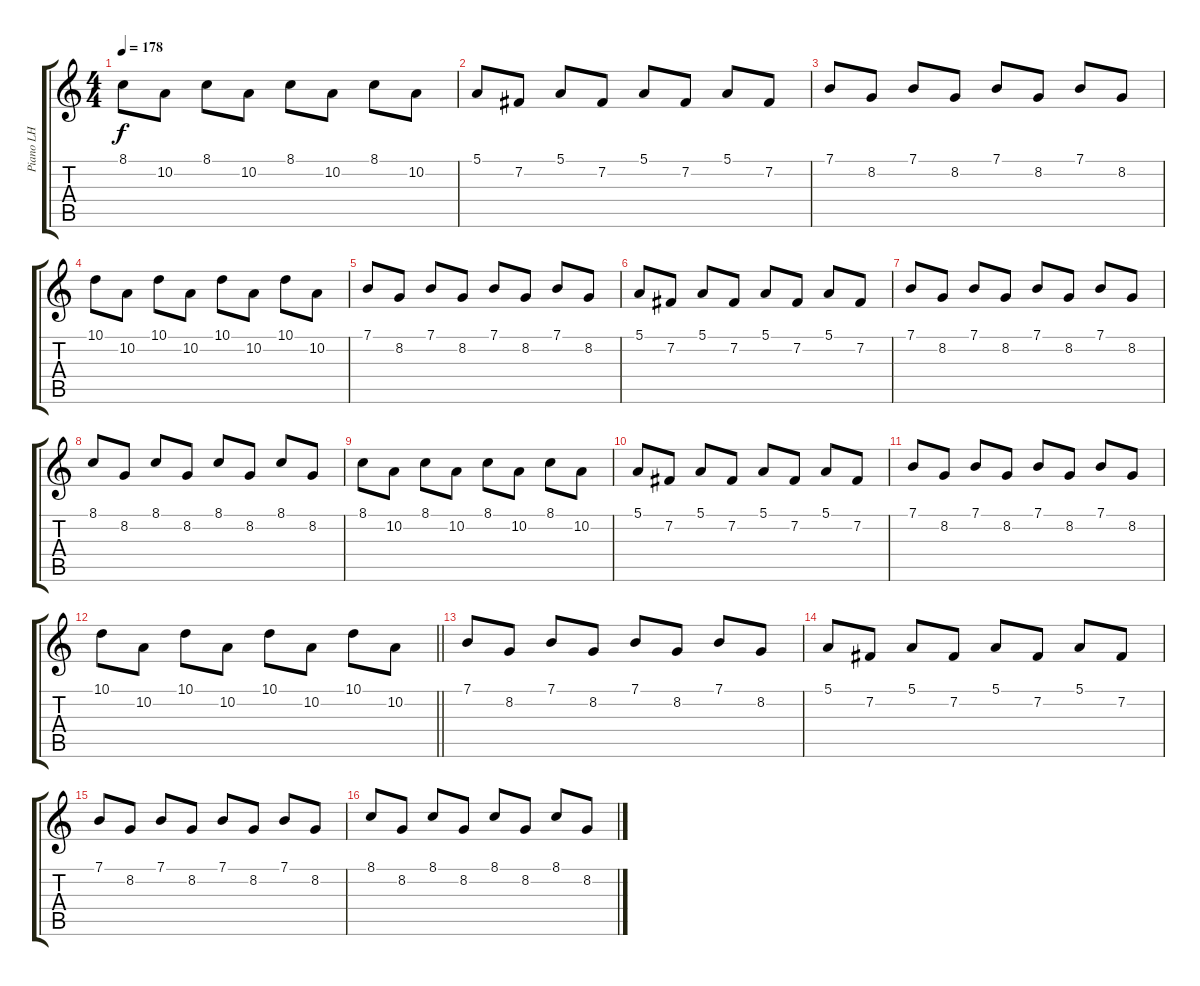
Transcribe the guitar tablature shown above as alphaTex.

\track ("Piano LH" "Piano LH") {instrument acousticgrandpiano}
\staff {score tabs}
\tuning (E4 B3 G3 D3 A2 E2) {hide}
\ts (4 4)
\tempo 178
\clef g2
\ks c
8.1.8{dy f} 10.2.8 8.1.8 10.2.8 8.1.8 10.2.8 8.1.8 10.2.8 |
5.1.8 7.2.8 5.1.8 7.2.8 5.1.8 7.2.8 5.1.8 7.2.8 |
7.1.8 8.2.8 7.1.8 8.2.8 7.1.8 8.2.8 7.1.8 8.2.8 |
10.1.8 10.2.8 10.1.8 10.2.8 10.1.8 10.2.8 10.1.8 10.2.8 |
7.1.8 8.2.8 7.1.8 8.2.8 7.1.8 8.2.8 7.1.8 8.2.8 |
5.1.8 7.2.8 5.1.8 7.2.8 5.1.8 7.2.8 5.1.8 7.2.8 |
7.1.8 8.2.8 7.1.8 8.2.8 7.1.8 8.2.8 7.1.8 8.2.8 |
8.1.8 8.2.8 8.1.8 8.2.8 8.1.8 8.2.8 8.1.8 8.2.8 |
8.1.8 10.2.8 8.1.8 10.2.8 8.1.8 10.2.8 8.1.8 10.2.8 |
5.1.8 7.2.8 5.1.8 7.2.8 5.1.8 7.2.8 5.1.8 7.2.8 |
7.1.8 8.2.8 7.1.8 8.2.8 7.1.8 8.2.8 7.1.8 8.2.8 |
\barLineRight lightlight
10.1.8 10.2.8 10.1.8 10.2.8 10.1.8 10.2.8 10.1.8 10.2.8 |
7.1.8 8.2.8 7.1.8 8.2.8 7.1.8 8.2.8 7.1.8 8.2.8 |
5.1.8 7.2.8 5.1.8 7.2.8 5.1.8 7.2.8 5.1.8 7.2.8 |
7.1.8 8.2.8 7.1.8 8.2.8 7.1.8 8.2.8 7.1.8 8.2.8 |
8.1.8 8.2.8 8.1.8 8.2.8 8.1.8 8.2.8 8.1.8 8.2.8
